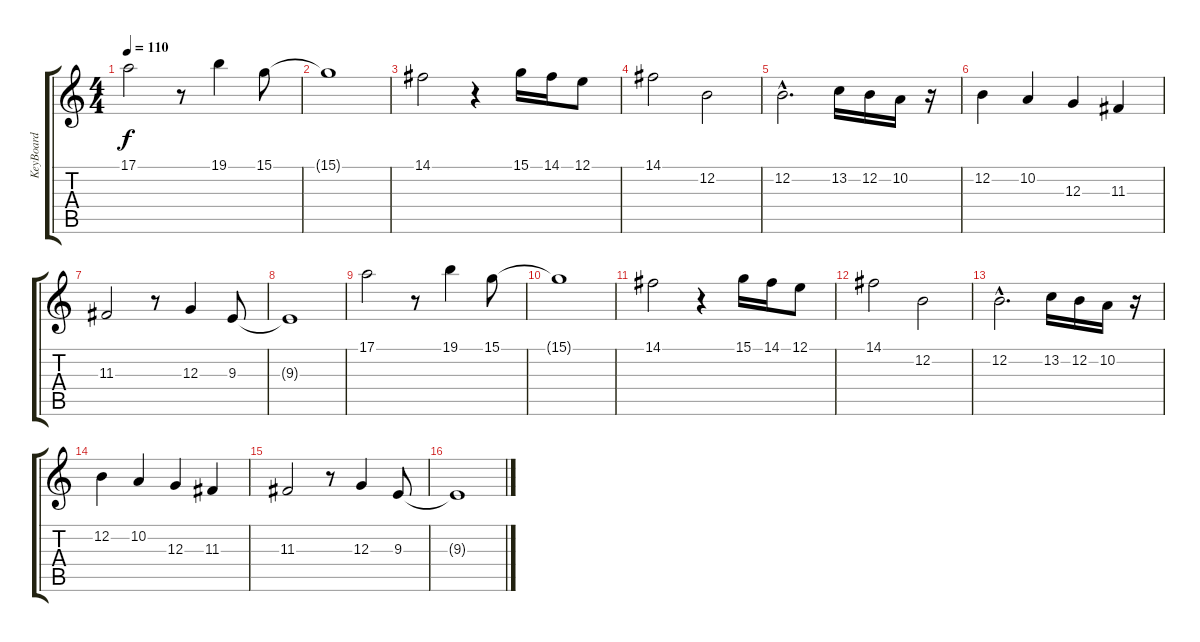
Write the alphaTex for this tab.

\track ("KeyBoard " "KeyBoard ") {instrument synthstrings1}
\staff {score tabs}
\tuning (E4 B3 G3 D3 A2 E2) {hide}
\ts (4 4)
\tempo 110
\clef g2
\ks c
17.1.2{dy f volume 13 balance 8 instrument synthstrings1} r.8 19.1.4 15.1.8 |
15.1{t}.1 |
14.1.2 r.4 15.1.16 14.1.16 12.1.8 |
14.1.2 12.2.2 |
12.2{hac}.2{d} 13.2.16 12.2.16 10.2.16 r.16 |
12.2.4 10.2.4 12.3.4 11.3.4 |
11.3.2 r.8 12.3.4 9.3.8 |
9.3{t}.1 |
17.1.2{volume 13 balance 8 instrument synthstrings1} r.8 19.1.4 15.1.8 |
15.1{t}.1 |
14.1.2 r.4 15.1.16 14.1.16 12.1.8 |
14.1.2 12.2.2 |
12.2{hac}.2{d} 13.2.16 12.2.16 10.2.16 r.16 |
12.2.4 10.2.4 12.3.4 11.3.4 |
11.3.2 r.8 12.3.4 9.3.8 |
9.3{t}.1
